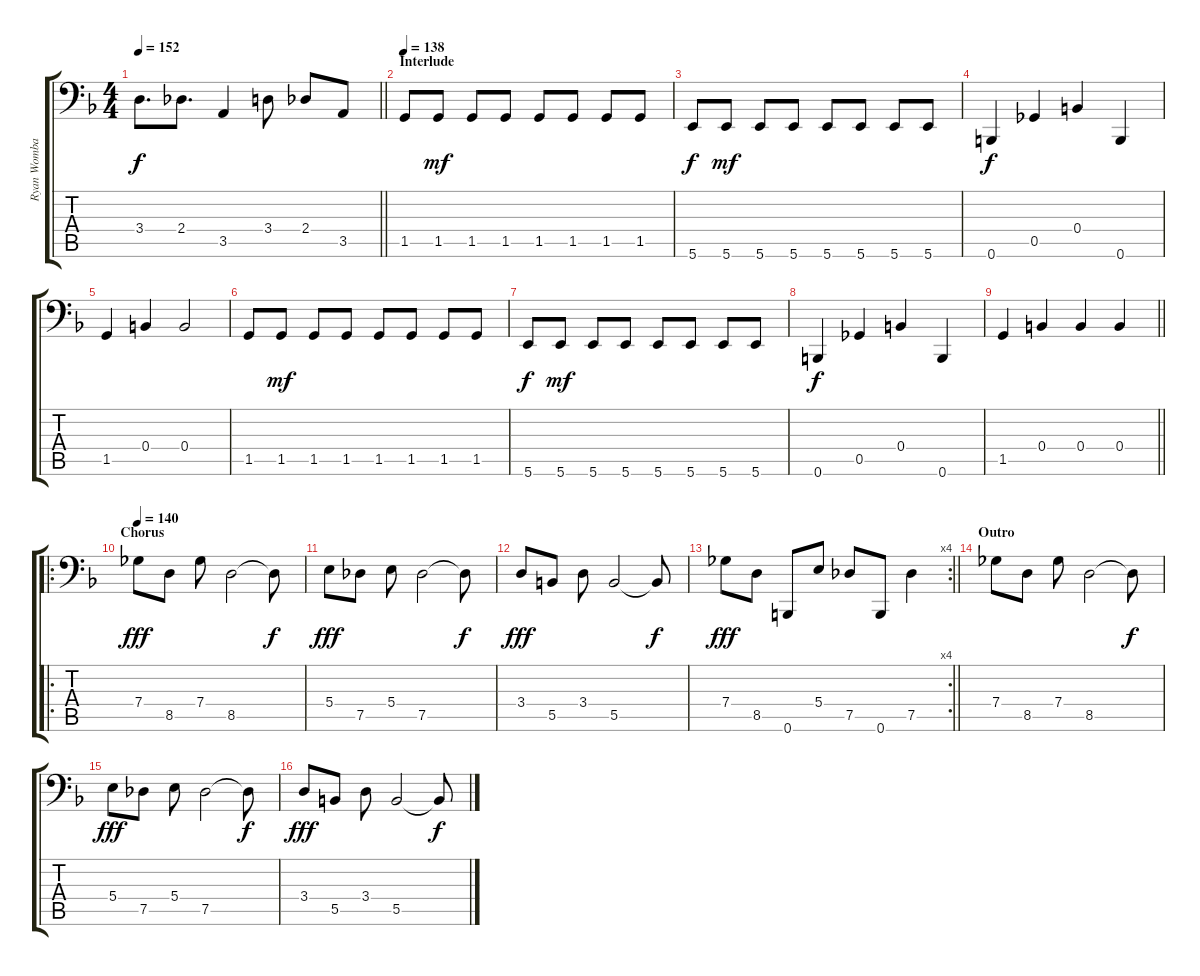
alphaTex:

\track ("Ryan Wombacher" "Ryan Womba") {instrument electricbassfinger}
\staff {score tabs}
\tuning (Db3 Ab2 E2 B1 Gb1 B0) {hide}
\ts (4 4)
\tempo 152
\clef f4
\barLineRight lightlight
\ks f
3.4.8{d dy f} 2.4.8{d} 3.5.4 3.4.8 2.4.8 3.5.8 |
\section ("" "Interlude")
\tempo 138
1.5.8 1.5.8{dy mf} 1.5.8 1.5.8 1.5.8 1.5.8 1.5.8 1.5.8 |
5.6.8{dy f} 5.6.8{dy mf} 5.6.8 5.6.8 5.6.8 5.6.8 5.6.8 5.6.8 |
0.6.4{dy f} 0.5.4 0.4.4 0.6.4 |
1.5.4 0.4.4 0.4.2 |
1.5.8 1.5.8{dy mf} 1.5.8 1.5.8 1.5.8 1.5.8 1.5.8 1.5.8 |
5.6.8{dy f} 5.6.8{dy mf} 5.6.8 5.6.8 5.6.8 5.6.8 5.6.8 5.6.8 |
0.6.4{dy f} 0.5.4 0.4.4 0.6.4 |
\barLineRight lightlight
1.5.4 0.4.4 0.4.4 0.4.4 |
\ro
\section ("" "Chorus")
\tempo 140
7.4.8{dy fff} 8.5.8 7.4.8 8.5.2 8.5{t}.8{dy f} |
5.4.8{dy fff} 7.5.8 5.4.8 7.5.2 7.5{t}.8{dy f} |
3.4.8{dy fff} 5.5.8 3.4.8 5.5.2 5.5{t}.8{dy f} |
\rc 4
\barLineRight lightlight
7.4.8{dy fff} 8.5.8 0.6.8 5.4.8 7.5.8 0.6.8 7.5.4 |
\section ("" "Outro")
7.4.8 8.5.8 7.4.8 8.5.2 8.5{t}.8{dy f} |
5.4.8{dy fff} 7.5.8 5.4.8 7.5.2 7.5{t}.8{dy f} |
3.4.8{dy fff} 5.5.8 3.4.8 5.5.2 5.5{t}.8{dy f}
